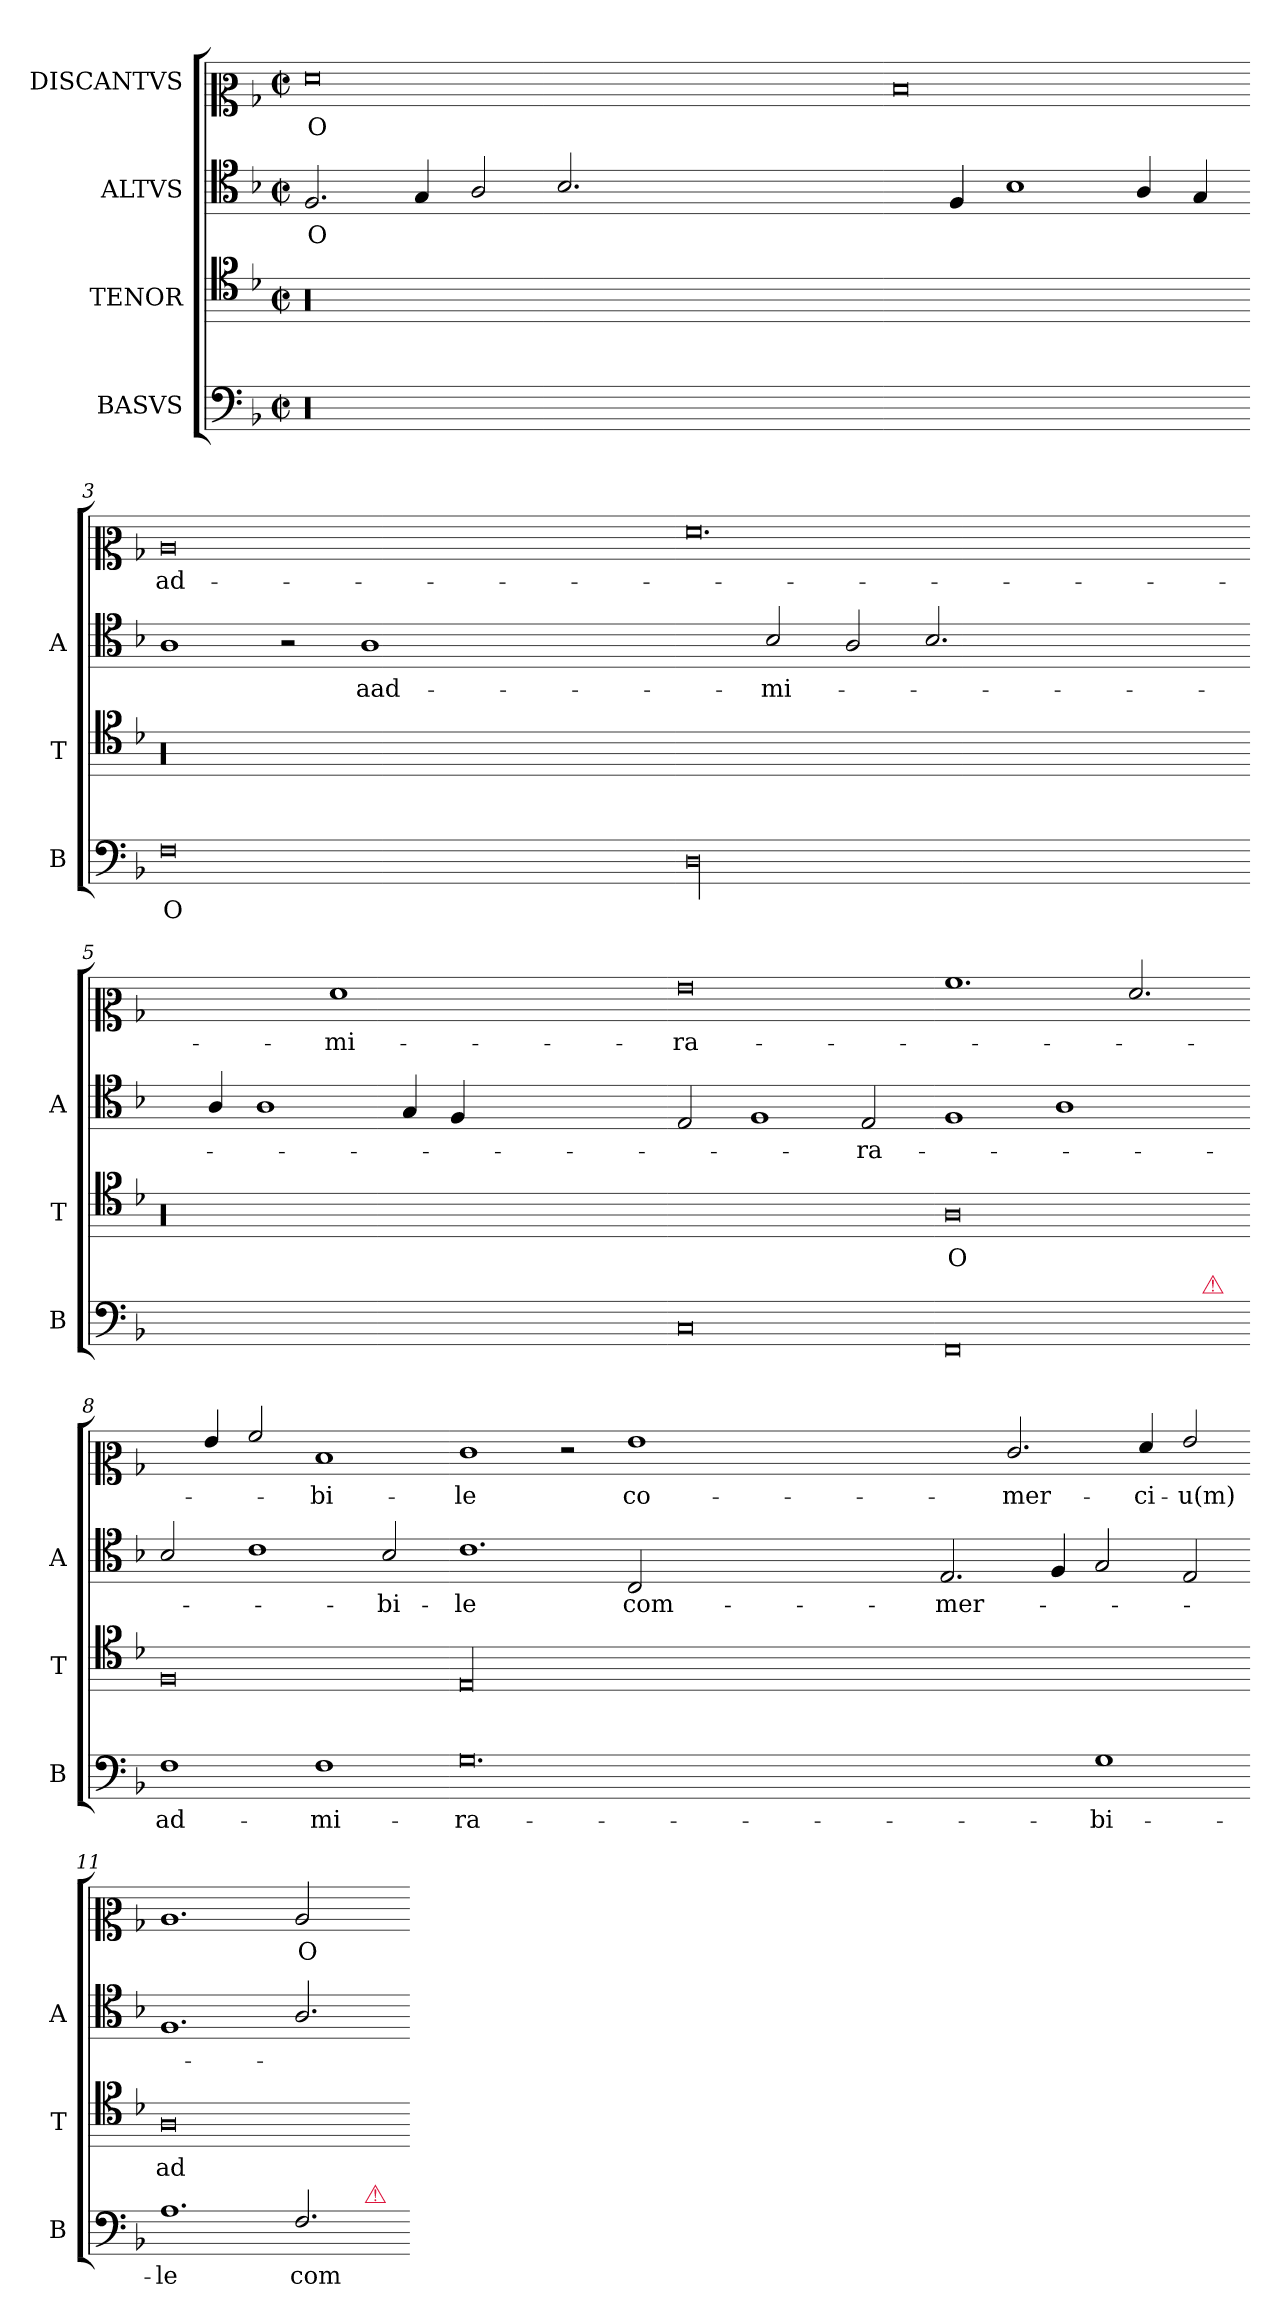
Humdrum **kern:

**kern	**text	**kern	**text	**kern	**text	**kern	**text
*part4	*part4	*part3	*part3	*part2	*part2	*part1	*part1
*staff4	*staff4	*staff3	*staff3	*staff2	*staff2	*staff1	*staff1
*I"BASVS	*	*I"TENOR	*	*I"ALTVS	*	*I"DISCANTVS	*
*I'B	*	*I'T	*	*I'A	*	*	*
*clefF4	*	*clefC5	*	*clefC4	*	*clefC2	*
*k[b-]	*	*k[b-]	*	*k[b-]	*	*k[b-]	*
*F:	*	*F:	*	*F:	*	*F:	*
*M2/1	*	*M2/1	*	*M2/1	*	*M2/1	*
*met(c|)	*	*met(c|)	*	*met(c|)	*	*met(c|)	*
=1	=1	=1	=1	=1	=1	=1	=1
00r	.	00r	.	2.F/	O	0f\	O
.	.	.	.	4G/	.	.	.
.	.	.	.	2A/	.	.	.
.	.	.	.	2.B-/	.	.	.
.	.	.	.	.	.	0ryy	.
.	.	.	.	1..ryy	.	.	.
=2-	=2-	=2-	=2-	=2-	=2-	=2-	=2-
0ryy	.	0ryy	.	4ryy	.	0d/	.
.	.	.	.	4F/	.	.	.
.	.	.	.	1B-\	.	.	.
.	.	.	.	4A/	.	.	.
.	.	.	.	4G/	.	.	.
=3-	=3-	=3-	=3-	=3-	=3-	=3-	=3-
0F\	O	00r	.	1A\	.	0c/	ad-
.	.	.	.	2r	.	.	.
.	.	.	.	1A\	aad-	.	.
0ryy	.	.	.	.	.	0ryy	.
.	.	.	.	1.ryy	.	.	.
=4-	=4-	=4-	=4-	=4-	=4-	=4-	=4-
00D\	.	00ryy	.	2ryy	.	0.f\	.
.	.	.	.	2B-/	-mi-	.	.
.	.	.	.	2A/	.	.	.
.	.	.	.	2.B-/	.	.	.
.	.	.	.	1..ryy	.	.	.
.	.	.	.	.	.	1ryy	.
=5-	=5-	=5-	=5-	=5-	=5-	=5-	=5-
00ryy	.	00r	.	4ryy	.	1ryy	.
.	.	.	.	4A/	.	.	.
.	.	.	.	1A\	.	.	.
.	.	.	.	.	.	1f\	-mi-
.	.	.	.	4G/	.	.	.
.	.	.	.	4F/	.	.	.
.	.	.	.	0ryy	.	0ryy	.
=6-	=6-	=6-	=6-	=6-	=6-	=6-	=6-
0C/	.	0ryy	.	2E/	.	0g\	-ra-
.	.	.	.	1F/	.	.	.
.	.	.	.	2E/	-ra-	.	.
=7-	=7-	=7-	=7-	=7-	=7-	=7-	=7-
0FF/	.	0F\	O	1F/	.	1.a\	.
.	.	.	.	1A\	.	.	.
.	.	.	.	.	.	2.f/	.
!LO:TX:a:color=crimson:t=⚠	!	!	!	!	!	!	!
4ryy	.	4ryy	.	4ryy	.	.	.
=8-	=8-	=8-	=8-	=8-	=8-	=8-	=8-
1F\	ad-	0D/	.	2B-/	.	4ryy	.
.	.	.	.	.	.	4g/	.
.	.	.	.	1c\	.	2a/	.
1F\	-mi-	.	.	.	.	1d/	-bi-
.	.	.	.	2B-/	-bi-	.	.
=9-	=9-	=9-	=9-	=9-	=9-	=9-	=9-
0.G\	-ra-	00C/	.	1.c\	-le	1e\	-le
.	.	.	.	.	.	2r	.
.	.	.	.	2C/	com-	1g\	co-
.	.	.	.	0ryy	.	.	.
.	.	.	.	.	.	1.ryy	.
1ryy	.	.	.	.	.	.	.
=10-	=10-	=10-	=10-	=10-	=10-	=10-	=10-
1ryy	.	0ryy	.	2.E/	-mer-	2ryy	.
.	.	.	.	.	.	2.e/	-mer-
.	.	.	.	4F/	.	.	.
1G\	-bi-	.	.	2G/	.	.	.
.	.	.	.	.	.	4f/	-ci-
.	.	.	.	2E/	.	2g/	-u(m)
=11-	=11-	=11-	=11-	=11-	=11-	=11-	=11-
*^	*	*	*	*	*	*	*
1.A\	0ryy	-le	0F\	ad-	1.F/	.	1.c/	.
!	!	!	!	!	!	!	!	!LO:LY:i
2.F/	.	com-	.	.	2.A/	.	2c/	O
!	!LO:TX:a:color=crimson:t=⚠	!	!	!	!	!	!	!
.	4ryy	.	4ryy	.	.	.	4ryy	.
*v	*v	*	*	*	*	*	*	*
=-	=-	=-	=-	=-	=-	=-	=-
*-	*-	*-	*-	*-	*-	*-	*-
